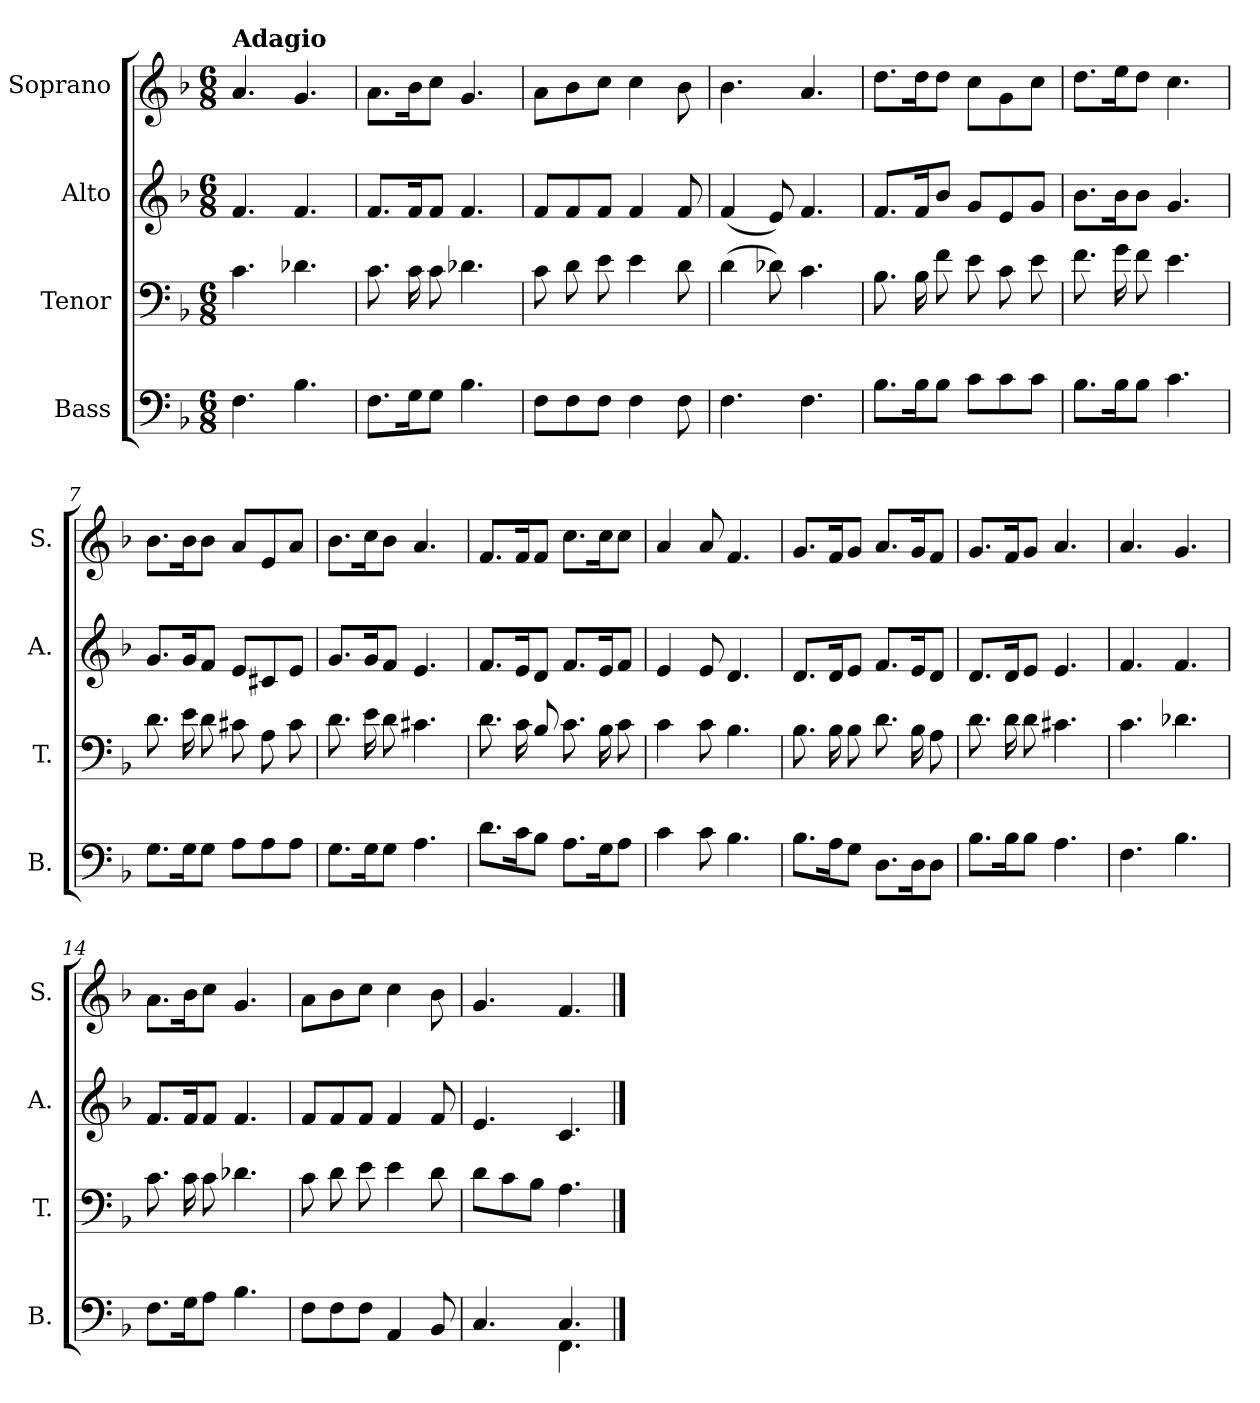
**kern	**kern	**kern	**kern
*part4	*part3	*part2	*part1
*staff4	*staff3	*staff2	*staff1
*I"Bass	*I"Tenor	*I"Alto	*I"Soprano
*I'B.	*I'T.	*I'A.	*I'S.
*clefF4	*clefF4	*clefG2	*clefG2
*k[b-]	*k[b-]	*k[b-]	*k[b-]
*M6/8	*M6/8	*M6/8	*M6/8
=1	=1	=1	=1
!	!	!	!LO:TX:a:B:t=Adagio
4.F\	4.c\	4.f/	4.a/
4.B-\	4.d-X\	4.f/	4.g/
=2	=2	=2	=2
8.F\L	8.c\	8.f/L	8.a\L
16G\K	16c\	16f/K	16b-\K
8G\J	8c\	8f/J	8cc\J
4.B-\	4.d-X\	4.f/	4.g/
=3	=3	=3	=3
8F\L	8c\	8f/L	8a\L
8F\	8d\	8f/	8b-\
8F\J	8e\	8f/J	8cc\J
4F\	4e\	4f/	4cc\
8F\	8d\	8f/	8b-\
=4	=4	=4	=4
4.F\	(4d\	(4f/	4.b-\
.	8d-X\)	8e/)	.
4.F\	4.c\	4.f/	4.a/
!!LO:LB:g=z
=5	=5	=5	=5
8.B-\L	8.B-\	8.f/L	8.dd\L
16B-\K	16B-\	16f/K	16dd\K
8B-\J	8f\	8b-/J	8dd\J
8c\L	8e\	8g/L	8cc\L
8c\	8c\	8e/	8g\
8c\J	8e\	8g/J	8cc\J
=6	=6	=6	=6
8.B-\L	8.f\	8.b-\L	8.dd\L
16B-\K	16g\	16b-\K	16ee\K
8B-\J	8f\	8b-\J	8dd\J
4.c\	4.e\	4.g/	4.cc\
=7	=7	=7	=7
8.G\L	8.d\	8.g/L	8.b-\L
16G\K	16e\	16g/K	16b-\K
8G\J	8d\	8f/J	8b-\J
8A\L	8c#X\	8e/L	8a/L
8A\	8A\	8c#X/	8e/
8A\J	8c#\	8e/J	8a/J
=8	=8	=8	=8
8.G\L	8.d\	8.g/L	8.b-\L
16G\K	16e\	16g/K	16cc\K
8G\J	8d\	8f/J	8b-\J
4.A\	4.c#X\	4.e/	4.a/
!!LO:LB:g=z
=9	=9	=9	=9
8.d\L	8.d\	8.f/L	8.f/L
16c\K	16c\	16e/K	16f/K
8B-\J	8B-/	8d/J	8f/J
8.A\L	8.c\	8.f/L	8.cc\L
16G\K	16B-\	16e/K	16cc\K
8A\J	8c\	8f/J	8cc\J
=10	=10	=10	=10
4c\	4c\	4e/	4a/
8c\	8c\	8e/	8a/
4.B-\	4.B-\	4.d/	4.f/
=11	=11	=11	=11
8.B-\L	8.B-\	8.d/L	8.g/L
16A\K	16B-\	16d/K	16f/K
8G\J	8B-\	8e/J	8g/J
8.D\L	8.d\	8.f/L	8.a/L
16D\K	16B-\	16e/K	16g/K
8D\J	8A\	8d/J	8f/J
=12	=12	=12	=12
8.B-\L	8.d\	8.d/L	8.g/L
16B-\K	16d\	16d/K	16f/K
8B-\J	8d\	8e/J	8g/J
4.A\	4.c#X\	4.e/	4.a/
!!LO:PB:g=z
=13	=13	=13	=13
4.F\	4.c\	4.f/	4.a/
4.B-\	4.d-X\	4.f/	4.g/
=14	=14	=14	=14
8.F\L	8.c\	8.f/L	8.a\L
16G\K	16c\	16f/K	16b-\K
8A\J	8c\	8f/J	8cc\J
4.B-\	4.d-X\	4.f/	4.g/
=15	=15	=15	=15
8F\L	8c\	8f/L	8a\L
8F\	8d\	8f/	8b-\
8F\J	8e\	8f/J	8cc\J
4AA/	4e\	4f/	4cc\
8BB-/	8d\	8f/	8b-\
=16	=16	=16	=16
*^	*	*	*
4.C/	4.ryy	8d\L	4.e/	4.g/
.	.	8c\	.	.
.	.	8B-\J	.	.
4.C/	4.FF\	4.A\	4.c/	4.f/
*v	*v	*	*	*
==	==	==	==
*-	*-	*-	*-
